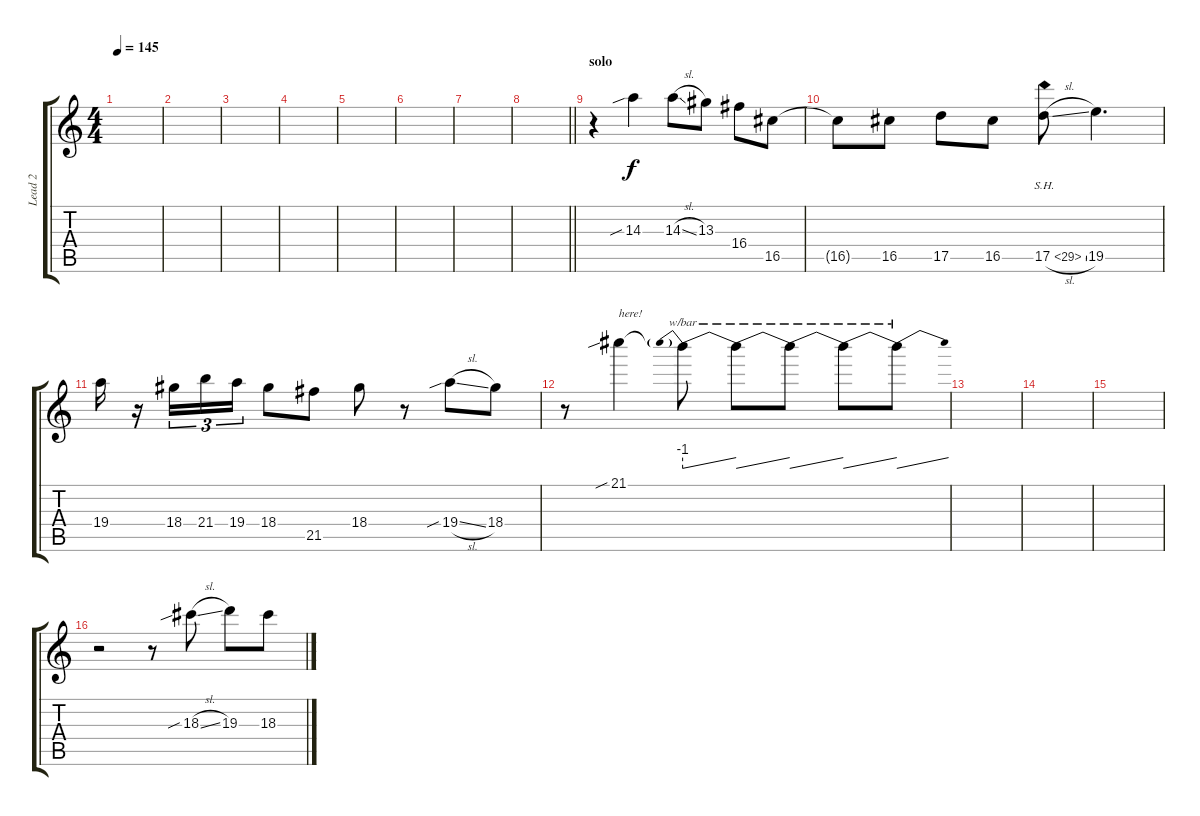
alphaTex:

\track ("Lead 2" "Lead 2") {instrument distortionguitar}
\staff {score tabs}
\tuning (E4 B3 G3 D3 A2 E2) {hide}
\ts (4 4)
\tempo 145
\clef g2
\ks c
|
|
|
|
|
|
|
\barLineRight lightlight
|
\section ("" "solo")
r.4 14.3{sib}.4 14.3{sl}.8 13.3.8 16.4.8 16.5.8 |
16.5{t}.8 16.5.8 17.5.8 16.5.8 17.5{sh 12 sl}.8 19.5.4{d} |
19.4.16 r.16 18.4.16{tu (3 2)} 21.4.16{tu (3 2)} 19.4.16{tu (3 2)} 18.4.8 21.5.8 18.4.8 r.8 19.4{sib sl}.8 18.4.8 |
r.8 21.1{sib}.4{txt "here!"} 21.1{t}.8{tbe (predivedive default 0 -4 60 0)} 21.1{t}.8{tbe (dive default 0 -4 60 0)} 21.1{t}.8{tbe (dive default 0 -4 60 0)} 21.1{t}.8{tbe (dive default 0 -4 60 0)} 21.1{t}.8{tbe (dive default 0 -4 60 0)} |
|
|
|
r.2 r.8 18.3{sib sl}.8 19.3.8 18.3.8
